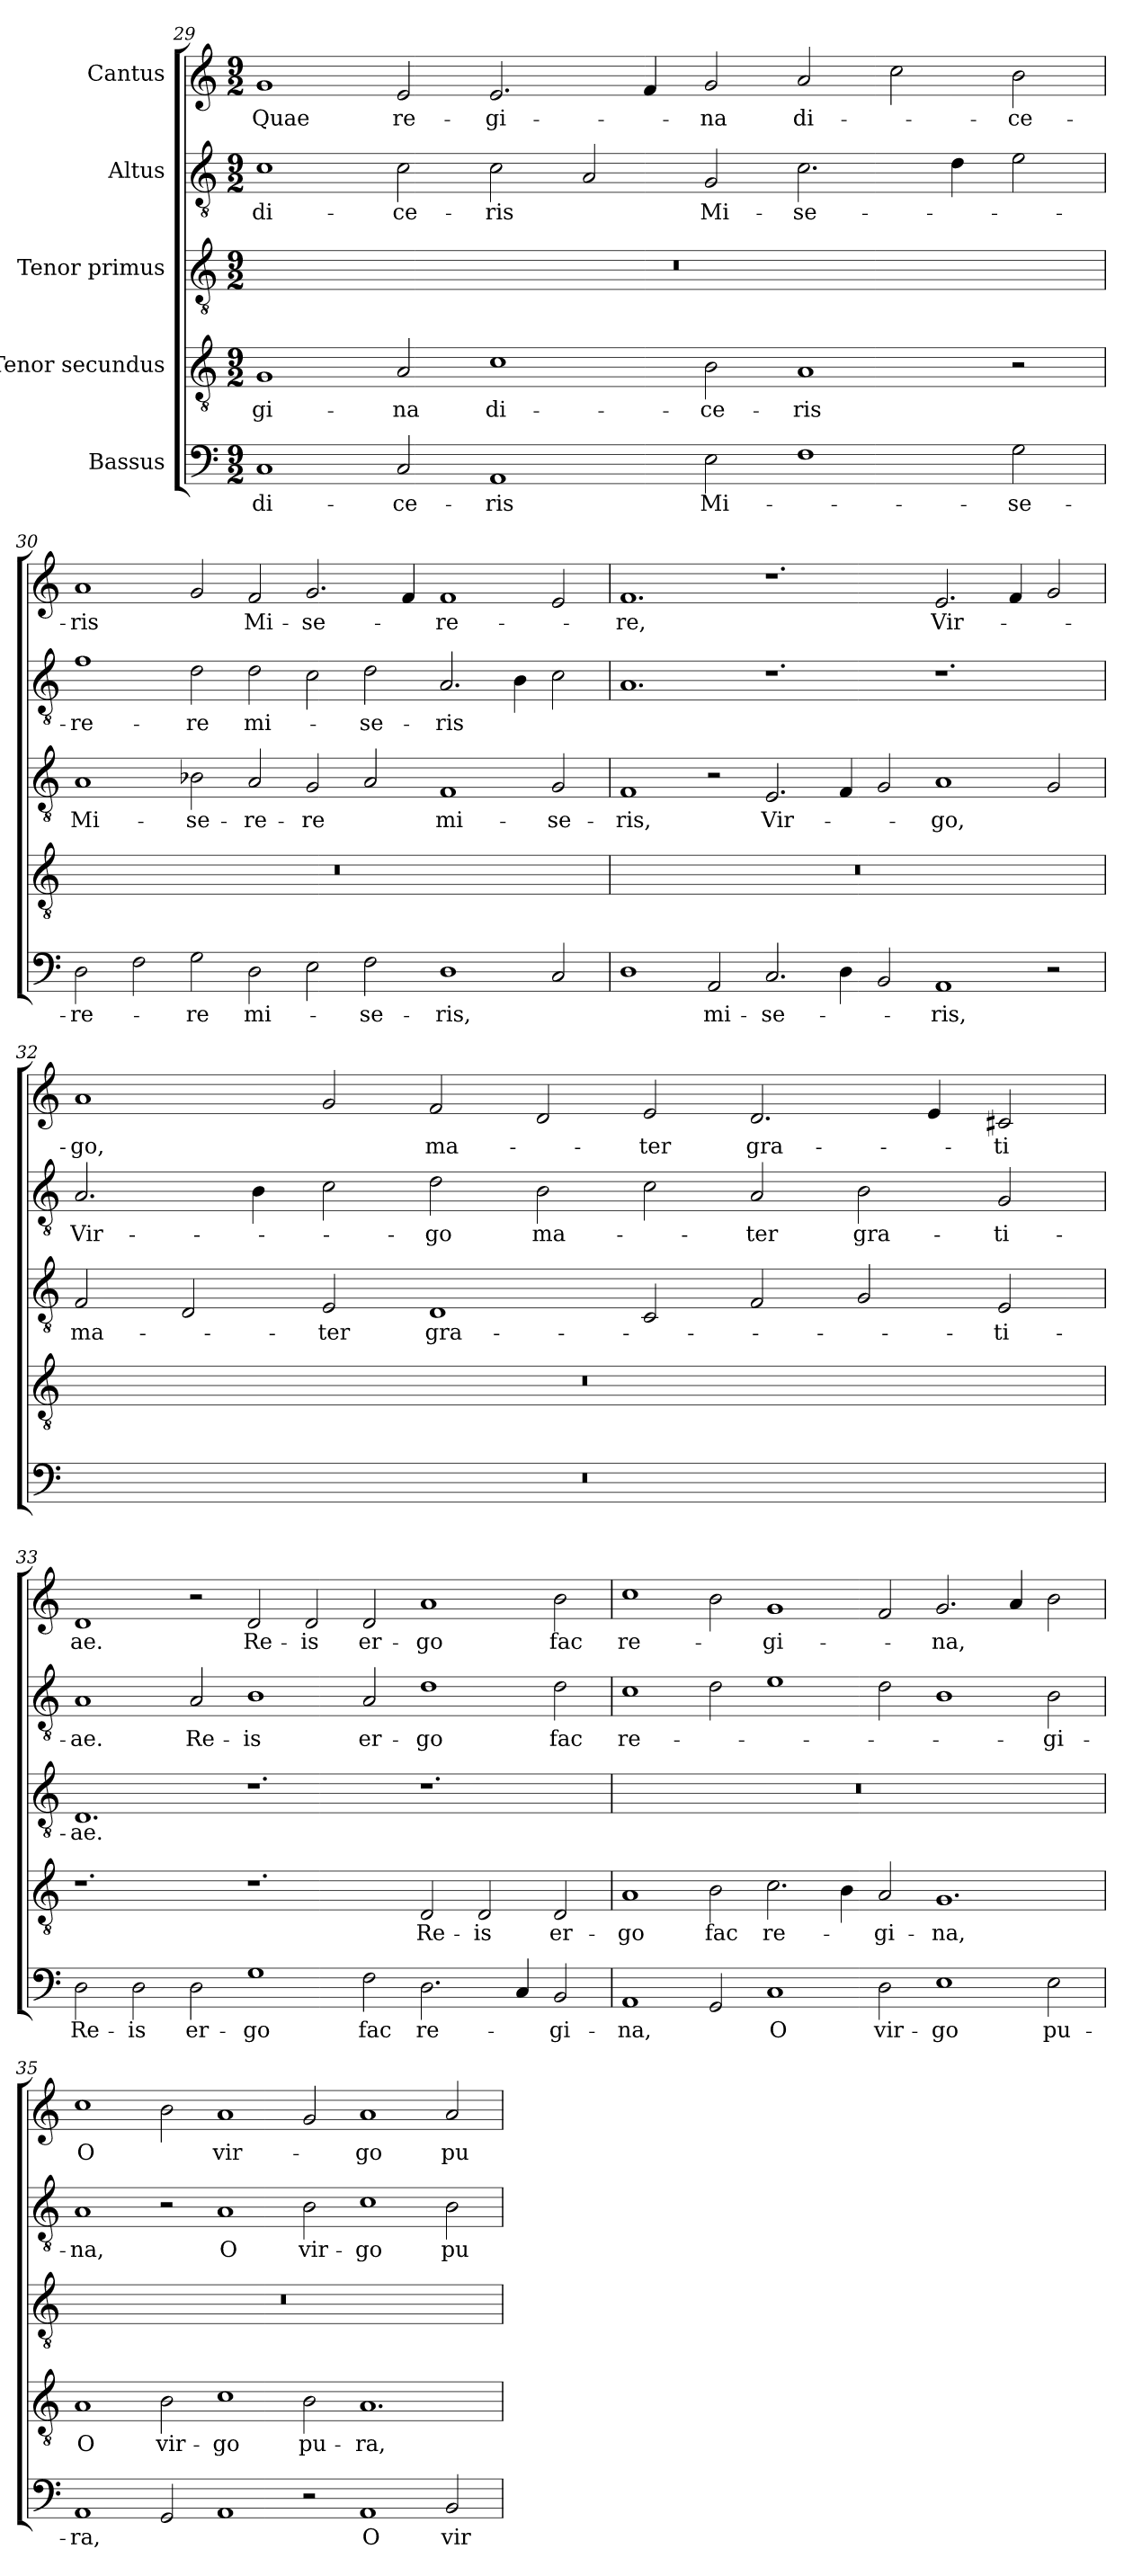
**kern	**text	**kern	**text	**kern	**text	**kern	**text	**kern	**text
*part5	*part5	*part4	*part4	*part3	*part3	*part2	*part2	*part1	*part1
*staff5	*staff5	*staff4	*staff4	*staff3	*staff3	*staff2	*staff2	*staff1	*staff1
*I"Bassus	*	*I"Tenor secundus	*	*I" Tenor primus	*	*I"Altus	*	*I"Cantus	*
*clefF4	*	*clefGv2	*	*clefGv2	*	*clefGv2	*	*clefG2	*
*k[]	*	*k[]	*	*k[]	*	*k[]	*	*k[]	*
*C:	*	*C:	*	*C:	*	*C:	*	*C:	*
*M9/2	*	*M9/2	*	*M9/2	*	*M9/2	*	*M9/2	*
=29	=29	=29	=29	=29	=29	=29	=29	=29	=29
1C/	di-	1G/	-gi-	2%9r	.	1c\	di-	1g/	Quae
2C/	-ce-	2A/	-na	.	.	2c\	-ce-	2e/	re-
1AA/	-ris	1c\	di-	.	.	2c\	-ris	2.e/	-gi-
.	.	.	.	.	.	2A/	.	.	.
.	.	.	.	.	.	.	.	4f/	.
!	!	!	!	!	!	!	!LO:LY:i	!	!
2E\	Mi-	2B\	-ce-	.	.	2G/	Mi-	2g/	-na
!	!	!	!	!	!	!	!LO:LY:i	!	!
1F\	.	1A/	-ris	.	.	2.c\	-se-	2a/	di-
.	.	.	.	.	.	.	.	2cc\	.
.	.	.	.	.	.	4d\	.	.	.
2G\	-se-	2r	.	.	.	2e\	.	2b\	-ce-
=30	=30	=30	=30	=30	=30	=30	=30	=30	=30
!	!	!	!	!	!	!	!LO:LY:i	!	!
2D\	-re-	2%9r	.	1A/	Mi-	1f\	-re-	1a/	-ris
2F\	.	.	.	.	.	.	.	.	.
!	!	!	!	!	!	!	!LO:LY:i	!	!
2G\	-re	.	.	2B-X\	-se-	2d\	-re	2g/	.
!	!	!	!	!	!	!	!LO:LY:i	!	!
2D\	mi-	.	.	2A/	-re-	2d\	mi-	2f/	Mi-
2E\	.	.	.	2G/	-re	2c\	.	2.g/	-se-
!	!	!	!	!	!	!	!LO:LY:i	!	!
2F\	-se-	.	.	2A/	.	2d\	-se-	.	.
.	.	.	.	.	.	.	.	4f/	.
!	!	!	!	!	!	!	!LO:LY:i	!	!
1D\	-ris,	.	.	1F/	mi-	2.A/	-ris	1f/	-re-
.	.	.	.	.	.	4B\	.	.	.
2C/	.	.	.	2G/	-se-	2c\	.	2e/	.
=31	=31	=31	=31	=31	=31	=31	=31	=31	=31
1D\	.	2%9r	.	1F/	-ris,	1.A/	.	1.f/	-re,
!	!LO:LY:i	!	!	!	!	!	!	!	!
2AA/	mi-	.	.	2r	.	.	.	.	.
!	!LO:LY:i	!	!	!	!	!	!	!	!
2.C/	-se-	.	.	2.E/	Vir-	1.r	.	1.r	.
4D\	.	.	.	4F/	.	.	.	.	.
2BB/	.	.	.	2G/	.	.	.	.	.
!	!LO:LY:i	!	!	!	!	!	!	!	!
1AA/	-ris,	.	.	1A/	-go,	1.r	.	2.e/	Vir-
.	.	.	.	.	.	.	.	4f/	.
2r	.	.	.	2G/	.	.	.	2g/	.
!!LO:LB:g=z
=32	=32	=32	=32	=32	=32	=32	=32	=32	=32
2%9r	.	2%9r	.	2F/	ma-	2.A/	Vir-	1a/	-go,
.	.	.	.	2D/	.	.	.	.	.
.	.	.	.	.	.	4B\	.	.	.
.	.	.	.	2E/	-ter	2c\	.	2g/	.
.	.	.	.	1D/	gra-	2d\	-go	2f/	ma-
.	.	.	.	.	.	2B\	ma-	2d/	.
.	.	.	.	2C/	.	2c\	.	2e/	-ter
.	.	.	.	2F/	.	2A/	-ter	2.d/	gra-
.	.	.	.	2G/	.	2B\	gra-	.	.
.	.	.	.	.	.	.	.	4e/	.
.	.	.	.	2E/	-ti-	2G/	-ti-	2c#X/	-ti
=33	=33	=33	=33	=33	=33	=33	=33	=33	=33
2D\	Re-	1.r	.	1.D/	-ae.	1A/	-ae.	1d/	ae.
2D\	-is	.	.	.	.	.	.	.	.
2D\	er-	.	.	.	.	2A/	Re-	2r	.
1G\	-go	1.r	.	1.r	.	1B\	-is	2d/	Re-
.	.	.	.	.	.	.	.	2d/	-is
2F\	fac	.	.	.	.	2A/	er-	2d/	er-
2.D\	re-	2D/	Re-	1.r	.	1d\	-go	1a/	-go
.	.	2D/	-is	.	.	.	.	.	.
4C/	.	.	.	.	.	.	.	.	.
2BB/	-gi-	2D/	er-	.	.	2d\	fac	2b\	fac
=34	=34	=34	=34	=34	=34	=34	=34	=34	=34
1AA/	-na,	1A/	-go	2%9r	.	1c\	re-	1cc\	re-
2GG/	.	2B\	fac	.	.	2d\	.	2b\	.
1C/	O	2.c\	re-	.	.	1e\	.	1g/	-gi-
.	.	4B\	.	.	.	.	.	.	.
2D\	vir-	2A/	-gi-	.	.	2d\	.	2f/	.
1E\	-go	1.G/	-na,	.	.	1B\	.	2.g/	-na,
.	.	.	.	.	.	.	.	4a/	.
2E\	pu-	.	.	.	.	2B\	-gi-	2b\	.
=35	=35	=35	=35	=35	=35	=35	=35	=35	=35
1AA/	-ra,	1A/	O	2%9r	.	1A/	-na,	1cc\	O
2GG/	.	2B\	vir-	.	.	2r	.	2b\	.
1AA/	.	1c\	-go	.	.	1A/	O	1a/	vir-
2r	.	2B\	pu-	.	.	2B\	vir-	2g/	.
!	!LO:LY:i	!	!	!	!	!	!	!	!
1AA/	O	1.A/	-ra,	.	.	1c\	-go	1a/	-go
!	!LO:LY:i	!	!	!	!	!	!	!	!
2BB/	vir-	.	.	.	.	2B\	pu-	2a/	pu-
=	=	=	=	=	=	=	=	=	=
*-	*-	*-	*-	*-	*-	*-	*-	*-	*-
